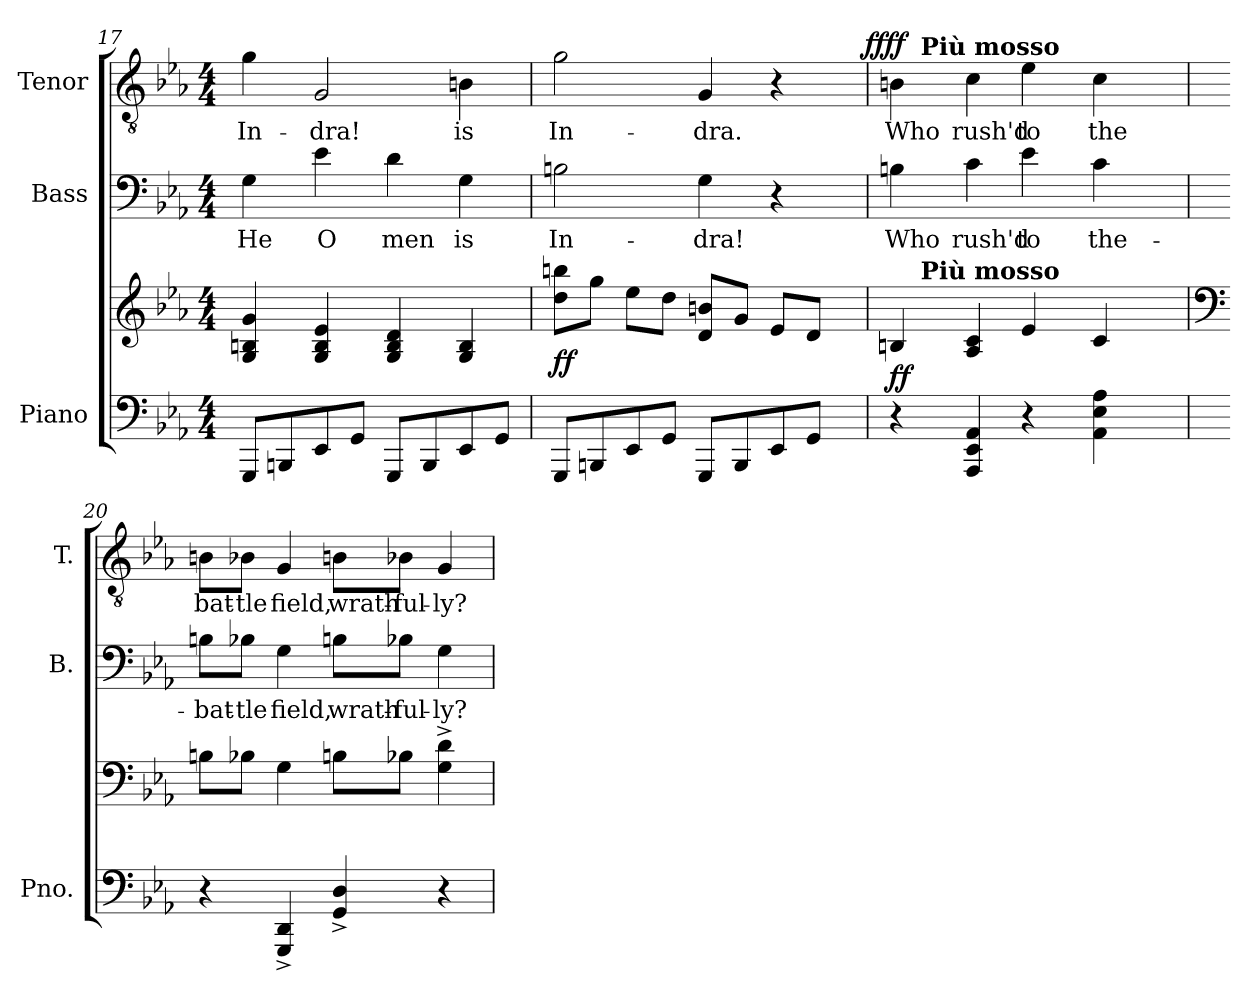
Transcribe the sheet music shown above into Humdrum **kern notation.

**kern	**kern	**dynam	**kern	**text	**kern	**text	**dynam
*part3	*part3	*part3	*part2	*part2	*part1	*part1	*part1
*staff4	*staff3	*staff3/4	*staff2	*staff2	*staff1	*staff1	*staff1
*I"Piano	*	*	*I"Bass	*	*I"Tenor	*	*
*I'Pno.	*	*	*I'B.	*	*I'T.	*	*
*clefF4	*clefG2	*	*clefF4	*	*clefGv2	*	*
*	*	*	*	*	*ITrd7c12	*	*
*k[b-e-a-]	*k[b-e-a-]	*	*k[b-e-a-]	*	*k[b-e-a-]	*	*
*E-:	*E-:	*	*E-:	*	*E-:	*	*
*M4/4	*M4/4	*	*M4/4	*	*M4/4	*	*
=17	=17	=17	=17	=17	=17	=17	=17
!	!	!	!	!LO:LY:b:color=#000000	!	!	!
!	!	!	!	!	!	!LO:LY:b:color=#000000	!
8GGGi/L	4Gi/ 4Bni 4gi	.	4Gi\	He	4Gi\	In-	.
8BBBni/	.	.	.	.	.	.	.
!	!	!	!	!LO:LY:b:color=#000000	!	!	!
!	!	!	!	!	!	!LO:LY:b:color=#000000	!
8EE-i/	4Gi/ 4Bi 4e-i	.	4e-i\	O	2GGi/	-dra!	.
8GGi/J	.	.	.	.	.	.	.
!	!	!	!	!LO:LY:b:color=#000000	!	!	!
8GGGi/L	4Gi/ 4Bi 4di	.	4di\	men	.	.	.
8BBBi/	.	.	.	.	.	.	.
!	!	!	!	!LO:LY:b:color=#000000	!	!	!
!	!	!	!	!	!	!LO:LY:b:color=#000000	!
8EE-i/	4Gi/ 4Bi	.	4Gi\	is	4BBni\	is	.
8GGi/J	.	.	.	.	.	.	.
!!LO:PB:g=z
=18	=18	=18	=18	=18	=18	=18	=18
!	!	!	!	!LO:LY:b:color=#000000	!	!	!
!	!	!	!	!	!	!LO:LY:b:color=#000000	!
*	*	*	*	*	*^	*	*
8GGGi/L	8ddi\ 8bbniL	ff	2Bni\	In-	2Gi\	2ryy	In-	.
8BBBni/	8ggi\J	.	.	.	.	.	.	.
8EE-i/	8ee-i\L	.	.	.	.	.	.	.
8GGi/J	8ddi\J	.	.	.	.	.	.	.
!	!	!	!	!LO:LY:b:color=#000000	!	!	!	!
!	!	!	!	!	!	!	!LO:LY:b:color=#000000	!
8GGGi/L	8di/ 8bniL	.	4Gi\	-dra!	4GGi/	4ryy	-dra.	.
8BBBi/	8gi/J	.	.	.	.	.	.	.
8EE-i/	8e-i/L	.	4r	.	4r	8ryy	.	.
8GGi/J	8di/J	.	.	.	.	16ryy	.	.
.	.	.	.	.	.	32ryy	.	.
.	.	.	.	.	.	64ryy	.	.
.	.	.	.	.	.	128...ryy	.	.
.	.	.	.	.	.	1024ryy	.	ff ff
=19	=19	=19	=19	=19	=19	=19	=19	=19
!	!	!	!	!LO:LY:b:color=#000000	!	!	!	!
!	!	!	!	!	!	!	!LO:LY:b:color=#000000	!
*	*^	*	*	*	*	*	*	*
4r	4Bni/	16ryy	ff	4Bni\	Who	4BBni\	16ryy	Who	.
.	.	256..ryy	.	.	.	.	256..ryy	.	.
!	!	!	!	!	!	!	!LO:TX:a:B:t=Più mosso	!	!
!	!	!LO:TX:a:B:t=Più mosso	!	!	!	!	!	!	!
.	.	2ryy	.	.	.	.	2ryy	.	.
!	!	!	!	!	!LO:LY:b:color=#000000	!	!	!	!
!	!	!	!	!	!	!	!	!LO:LY:b:color=#000000	!
4AAA-i/ 4EE-i 4AA-i	4A-i/ 4ci	.	.	4ci\	rush'd	4Ci\	.	rush'd	.
!	!	!	!	!	!LO:LY:b:color=#000000	!	!	!	!
!	!	!	!	!	!	!	!	!LO:LY:b:color=#000000	!
4r	4e-i/	.	.	4e-i\	to	4E-i\	.	to	.
.	.	4ryy	.	.	.	.	4ryy	.	.
!	!	!	!	!	!LO:LY:b:color=#000000	!	!	!	!
!	!	!	!	!	!	!	!	!LO:LY:b:color=#000000	!
4AA-i\ 4E-i 4A-i	4ci/	.	.	4ci\	the-	4Ci\	.	the	.
.	.	8ryy	.	.	.	.	8ryy	.	.
.	.	32ryy	.	.	.	.	32ryy	.	.
.	.	64ryy	.	.	.	.	64ryy	.	.
.	.	128ryy	.	.	.	.	128ryy	.	.
.	.	1024ryy	.	.	.	.	1024ryy	.	.
*	*v	*v	*	*	*	*v	*v	*	*
=20	=20	=20	=20	=20	=20	=20	=20
*	*clefF4	*	*	*	*	*	*
*	*^	*	*	*	*^	*	*
!	!	!	!	!	!LO:LY:b:color=#000000	!	!	!	!
*	*v	*v	*	*	*	*v	*v	*	*
*	*^	*	*	*	*^	*	*
!	!	!	!	!	!	!	!	!LO:LY:b:color=#000000	!
*	*v	*v	*	*	*	*v	*v	*	*
4r	8Bni\L	.	8Bni\L	-bat-	8BBni\L	bat-	.
!	!	!	!	!LO:LY:b:color=#000000	!	!	!
!	!	!	!	!	!	!LO:LY:b:color=#000000	!
.	8B-Xi\J	.	8B-Xi\J	-tle	8BB-Xi\J	-tle	.
!	!	!	!	!LO:LY:b:color=#000000	!	!	!
!	!	!	!	!	!	!LO:LY:b:color=#000000	!
4GGGi/^ 4DDi^	4Gi\	.	4Gi\	field,	4GGi/	field,	.
!	!	!	!	!LO:LY:b:color=#000000	!	!	!
!	!	!	!	!	!	!LO:LY:b:color=#000000	!
4GGi/^ 4Di^	8Bni\L	.	8Bni\L	wrath-	8BBni\L	wrath-	.
!	!	!	!	!LO:LY:b:color=#000000	!	!	!
!	!	!	!	!	!	!LO:LY:b:color=#000000	!
.	8B-Xi\J	.	8B-Xi\J	-ful-	8BB-Xi\J	-ful-	.
!	!	!	!	!LO:LY:b:color=#000000	!	!	!
!	!	!	!	!	!	!LO:LY:b:color=#000000	!
4r	4Gi\^ 4di^	.	4Gi\	-ly?	4GGi/	-ly?	.
=	=	=	=	=	=	=	=
*-	*-	*-	*-	*-	*-	*-	*-
